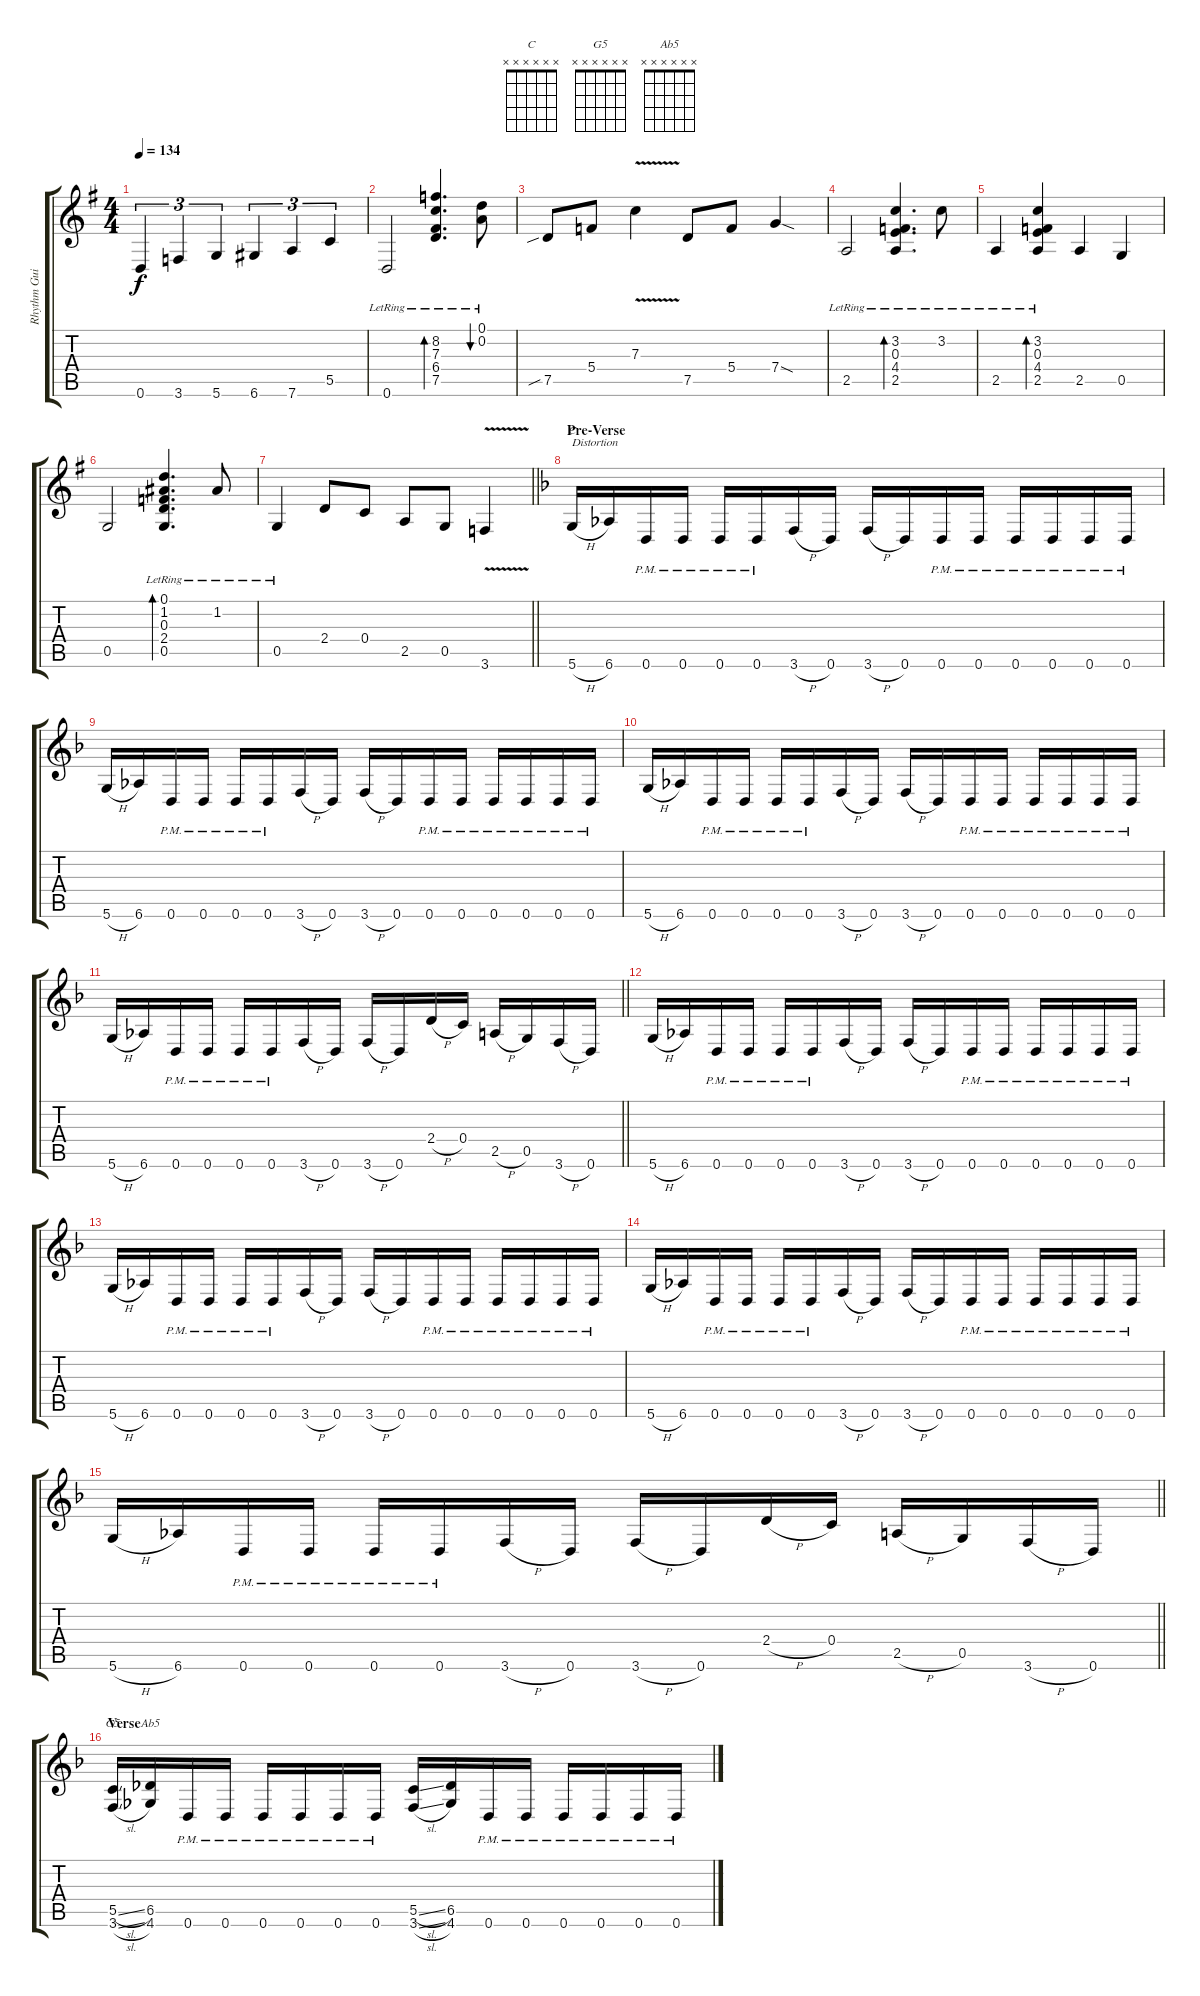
\track ("Rhythm Guitar 1" "Rhythm Gui") {instrument distortionguitar}
\staff {score tabs}
\tuning (D4 A3 F3 C3 G2 D2) {hide}
\chord ("C" x x x x x x)
\chord ("G5" x x x x x x)
\chord ("Ab5" x x x x x x)
\ts (4 4)
\tempo 134
\clef g2
\ks eminor
0.6.4{tu (3 2) dy f} 3.6.4{tu (3 2)} 5.6.4{tu (3 2)} 6.6.4{tu (3 2)} 7.6.4{tu (3 2)} 5.5.4{tu (3 2)} |
0.6{lr}.2 (8.2{lr} 7.3{lr} 6.4{lr} 7.5{lr}).4{d bd 30} (0.1{lr} 0.2{lr}).8{bu 30} |
7.5{sib}.8 5.4.8 7.3{v}.4 7.5.8 5.4.8 7.4{sod}.4 |
2.5{lr}.2 (3.2{lr} 0.3{lr} 4.4{lr} 2.5{lr}).4{d bd 30} 3.2{lr}.8 |
2.5{lr}.4 (3.2{lr} 0.3{lr} 4.4{lr} 2.5{lr}).4{bd 30} 2.5.4 0.5.4 |
0.5.2 (0.1{lr} 1.2{lr} 0.3{lr} 2.4{lr} 0.5{lr}).4{d bd 30} 1.2{lr}.8 |
\barLineRight lightlight
0.5{lr}.4 2.4.8 0.4.8 2.5.8 0.5.8 3.6{v}.4 |
\section ("" "Pre-Verse")
\ks dminor
5.6{h}.16{ch "C" txt "Distortion" instrument distortionguitar} 6.6.16 0.6{pm}.16 0.6{pm}.16 0.6{pm}.16 0.6{pm}.16 3.6{h}.16 0.6.16 3.6{h}.16 0.6.16 0.6{pm}.16 0.6{pm}.16 0.6{pm}.16 0.6{pm}.16 0.6{pm}.16 0.6{pm}.16 |
5.6{h}.16 6.6.16 0.6{pm}.16 0.6{pm}.16 0.6{pm}.16 0.6{pm}.16 3.6{h}.16 0.6.16 3.6{h}.16 0.6.16 0.6{pm}.16 0.6{pm}.16 0.6{pm}.16 0.6{pm}.16 0.6{pm}.16 0.6{pm}.16 |
5.6{h}.16 6.6.16 0.6{pm}.16 0.6{pm}.16 0.6{pm}.16 0.6{pm}.16 3.6{h}.16 0.6.16 3.6{h}.16 0.6.16 0.6{pm}.16 0.6{pm}.16 0.6{pm}.16 0.6{pm}.16 0.6{pm}.16 0.6{pm}.16 |
\barLineRight lightlight
5.6{h}.16 6.6.16 0.6{pm}.16 0.6{pm}.16 0.6{pm}.16 0.6{pm}.16 3.6{h}.16 0.6.16 3.6{h}.16 0.6.16 2.4{h}.16 0.4.16 2.5{h}.16 0.5.16 3.6{h}.16 0.6.16 |
5.6{h}.16 6.6.16 0.6{pm}.16 0.6{pm}.16 0.6{pm}.16 0.6{pm}.16 3.6{h}.16 0.6.16 3.6{h}.16 0.6.16 0.6{pm}.16 0.6{pm}.16 0.6{pm}.16 0.6{pm}.16 0.6{pm}.16 0.6{pm}.16 |
5.6{h}.16 6.6.16 0.6{pm}.16 0.6{pm}.16 0.6{pm}.16 0.6{pm}.16 3.6{h}.16 0.6.16 3.6{h}.16 0.6.16 0.6{pm}.16 0.6{pm}.16 0.6{pm}.16 0.6{pm}.16 0.6{pm}.16 0.6{pm}.16 |
5.6{h}.16 6.6.16 0.6{pm}.16 0.6{pm}.16 0.6{pm}.16 0.6{pm}.16 3.6{h}.16 0.6.16 3.6{h}.16 0.6.16 0.6{pm}.16 0.6{pm}.16 0.6{pm}.16 0.6{pm}.16 0.6{pm}.16 0.6{pm}.16 |
\barLineRight lightlight
5.6{h}.16 6.6.16 0.6{pm}.16 0.6{pm}.16 0.6{pm}.16 0.6{pm}.16 3.6{h}.16 0.6.16 3.6{h}.16 0.6.16 2.4{h}.16 0.4.16 2.5{h}.16 0.5.16 3.6{h}.16 0.6.16 |
\section ("" "Verse")
(5.5{sl} 3.6{sl}).16{ch "G5"} (6.5 4.6).16{ch "Ab5"} 0.6{pm}.16 0.6{pm}.16 0.6{pm}.16 0.6{pm}.16 0.6{pm}.16 0.6{pm}.16 (5.5{sl} 3.6{sl}).16 (6.5 4.6).16 0.6{pm}.16 0.6{pm}.16 0.6{pm}.16 0.6{pm}.16 0.6{pm}.16 0.6{pm}.16
